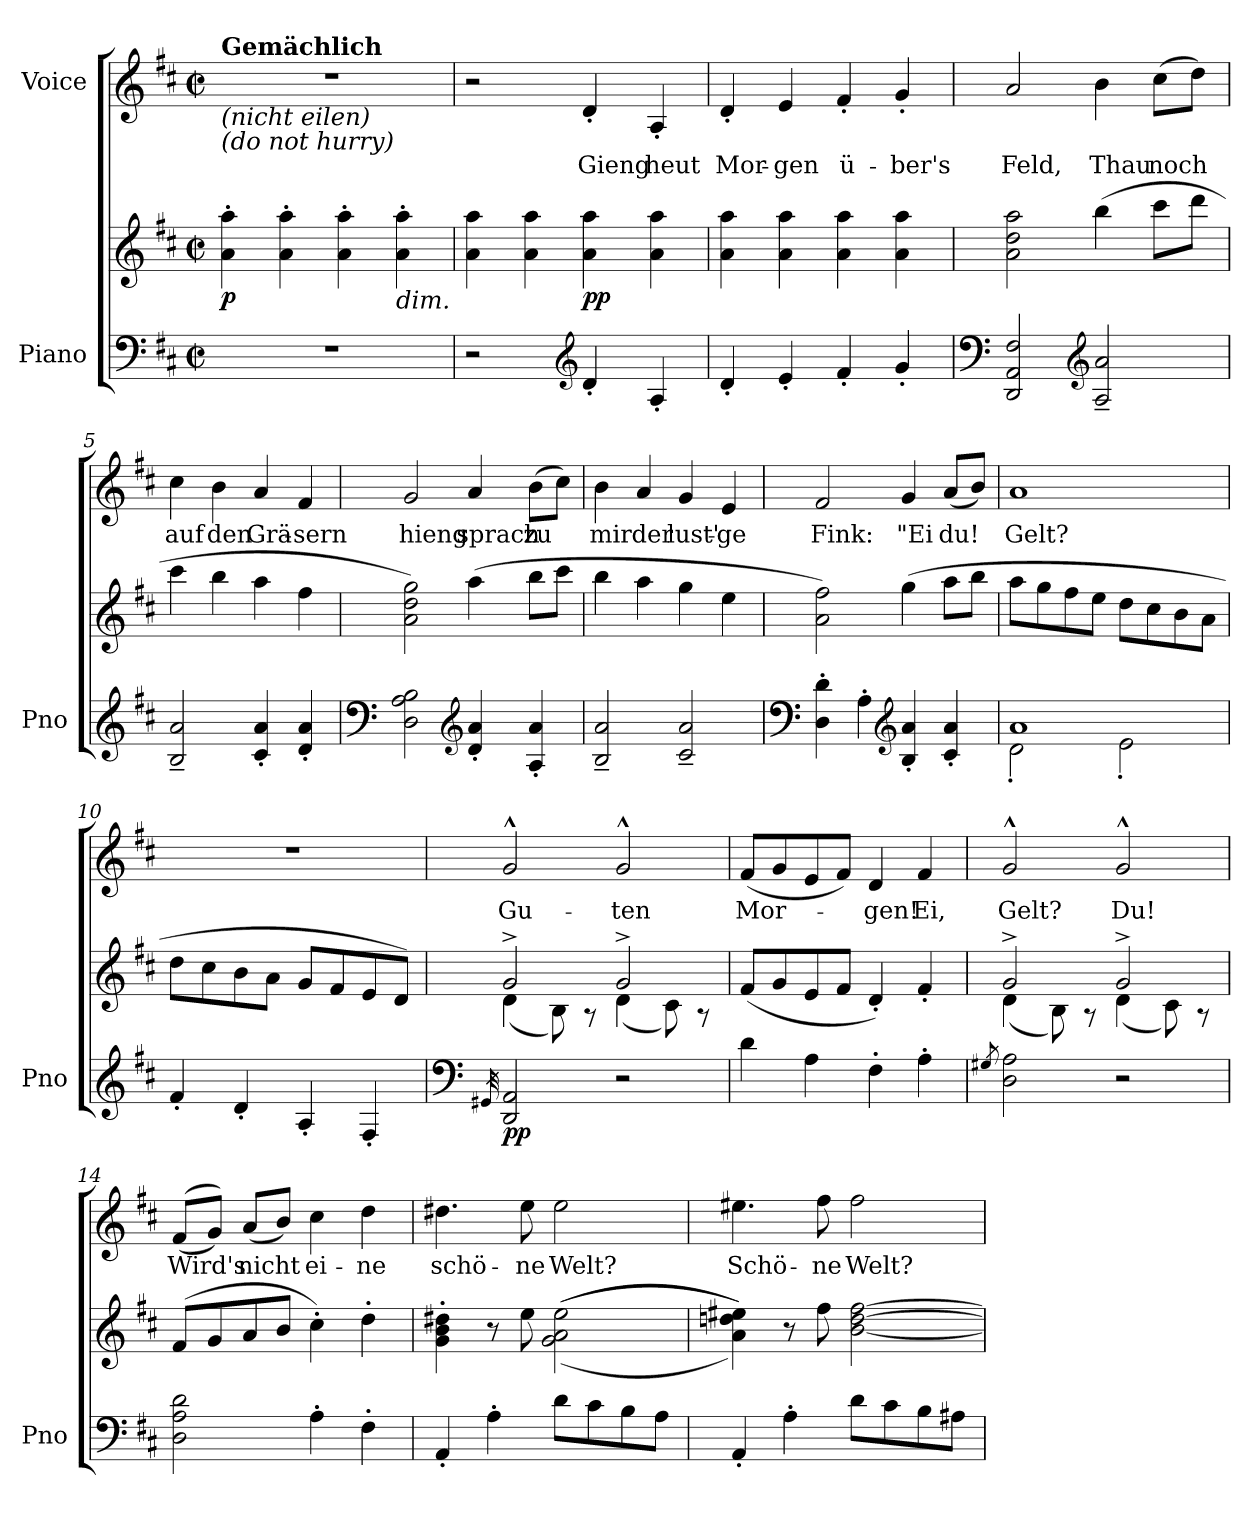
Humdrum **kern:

**kern	**kern	**dynam	**kern	**text
*part2	*part2	*part2	*part1	*part1
*staff3	*staff2	*staff2/3	*staff1	*staff1
*I"Piano	*	*	*I"Voice	*
*I'Pno	*	*	*	*
*clefF4	*clefG2	*	*clefG2	*
*k[f#c#]	*k[f#c#]	*	*k[f#c#]	*
*M2/2	*M2/2	*	*M2/2	*
*met(c|)	*met(c|)	*	*met(c|)	*
=1	=1	=1	=1	=1
!	!	!	!LO:TX:a:B:t=Gemächlich	!
!	!	!	!LO:TX:b:i:t=(nicht eilen)	!
!	!	!	!LO:TX:b:i:t=(do not hurry)	!
!	!	!LO:DY:b	!	!
1r	4a\' 4aa\'	p	1r	.
.	4a\' 4aa\'	.	.	.
.	4a\' 4aa\'	.	.	.
!	!LO:TX:b:i:t=dim.	!	!	!
.	4a\' 4aa\'	.	.	.
=2	=2	=2	=2	=2
2r	4a\ 4aa\	.	2r	.
.	4a\ 4aa\	.	.	.
*clefG2	*	*	*	*
!	!	!LO:DY:b	!	!LO:LY:b
4d'/	4a\ 4aa\	pp	4d'/	Gieng
!	!	!	!	!LO:LY:b
4A'/	4a\ 4aa\	.	4A'/	heut
=3	=3	=3	=3	=3
!	!	!	!	!LO:LY:b
4d'/	4a\ 4aa\	.	4d'/	Mor-
!	!	!	!	!LO:LY:b
4e'/	4a\ 4aa\	.	4e/	-gen
!	!	!	!	!LO:LY:b
4f#'/	4a\ 4aa\	.	4f#'/	ü-
!	!	!	!	!LO:LY:b
4g'/	4a\ 4aa\	.	4g'/	-ber's
=4	=4	=4	=4	=4
*clefF4	*	*	*	*
!	!	!	!	!LO:LY:b
2DD/ 2AA/ 2F#/	2a\ 2dd\ 2aa\	.	2a/	Feld,
*clefG2	*	*	*	*
!	!	!	!	!LO:LY:b
2A/~ 2a/~	(4bb\	.	4b\	Thau
!	!	!	!	!LO:LY:b
.	8ccc#\L	.	(8cc#\L	-noch
.	8ddd\J	.	8dd\J)	.
!!LO:LB:g=z
=5	=5	=5	=5	=5
!	!	!	!	!LO:LY:b
2B/~ 2a/~	4ccc#\	.	4cc#\	auf
!	!	!	!	!LO:LY:b
.	4bb\	.	4b\	den
!	!	!	!	!LO:LY:b
4c#/' 4a/'	4aa\	.	4a/	Grä-
!	!	!	!	!LO:LY:b
4d/' 4a/'	4ff#\	.	4f#/	-sern
=6	=6	=6	=6	=6
*clefF4	*	*	*	*
!	!	!	!	!LO:LY:b
2D\ 2A\ 2B\	2a\ 2dd\ 2gg\)	.	2g/	hieng
*clefG2	*	*	*	*
!	!	!	!	!LO:LY:b
4d/' 4a/'	(4aa\	.	4a/	sprach
!	!	!	!	!LO:LY:b
4A/' 4a/'	8bb\L	.	(8b\L	zu
.	8ccc#\J	.	8cc#\J)	.
=7	=7	=7	=7	=7
!	!	!	!	!LO:LY:b
2B/~ 2a/~	4bb\	.	4b\	mir
!	!	!	!	!LO:LY:b
.	4aa\	.	4a/	der
!	!	!	!	!LO:LY:b
2c#/~ 2a/~	4gg\	.	4g/	lust'-
!	!	!	!	!LO:LY:b
.	4ee\	.	4e/	-ge
=8	=8	=8	=8	=8
*clefF4	*	*	*	*
!	!	!	!	!LO:LY:b
4D\' 4d\'	2a\ 2ff#\)	.	2f#/	Fink:
4A'\	.	.	.	.
*clefG2	*	*	*	*
!	!	!	!	!LO:LY:b
4B/' 4a/'	(4gg\	.	4g/	"Ei
!	!	!	!	!LO:LY:b
4c#/' 4a/'	8aa\L	.	(8a/L	du!
.	8bb\J	.	8b/J)	.
=9	=9	=9	=9	=9
*^	*	*	*	*
!	!	!	!	!	!LO:LY:b
1a	2d'\	8aa\L	.	1a	Gelt?
.	.	8gg\	.	.	.
.	.	8ff#\	.	.	.
.	.	8ee\J	.	.	.
.	2e'\	8dd\L	.	.	.
.	.	8cc#\	.	.	.
.	.	8b\	.	.	.
.	.	8a\J	.	.	.
*v	*v	*	*	*	*
!!LO:LB:g=z
=10	=10	=10	=10	=10
4f#'/	8dd\L	.	1r	.
.	8cc#\	.	.	.
4d'/	8b\	.	.	.
.	8a\J	.	.	.
4A'/	8g/L	.	.	.
.	8f#/	.	.	.
4F#'/	8e/	.	.	.
.	8d/J)	.	.	.
=11	=11	=11	=11	=11
*clefF4	*	*	*	*
32qGG#X/	.	.	.	.
*	*^	*	*	*
!	!	!	!LO:DY:b=2	!	!LO:LY:b
2DD/ 2AA/	2g^/	(4d\	pp	2g^^/	Gu-
.	.	8B\)	.	.	.
.	.	8r	.	.	.
!	!	!	!	!	!LO:LY:b
2r	2g^/	(4d\	.	2g^^/	-ten
.	.	8c#\)	.	.	.
.	.	8r	.	.	.
=12	=12	=12	=12	=12	=12
!	!	!	!	!	!LO:LY:b
*	*v	*v	*	*	*
4d\	(8f#/L	.	(8f#/L	Mor-
.	8g/	.	8g/	.
4A\	8e/	.	8e/	.
.	8f#/J	.	8f#/J)	.
!	!	!	!	!LO:LY:b
4F#'\	4d'/)	.	4d/	-gen!
!	!	!	!	!LO:LY:b
4A'\	4f#'/	.	4f#/	Ei,
=13	=13	=13	=13	=13
8qG#X/	.	.	.	.
*	*^	*	*	*
!	!	!	!	!	!LO:LY:b
2D\ 2A\	2g^/	(4d\	.	2g^^/	Gelt?
.	.	8B\)	.	.	.
.	.	8r	.	.	.
!	!	!	!	!	!LO:LY:b
2r	2g^/	(4d\	.	2g^^/	Du!
.	.	8c#\)	.	.	.
.	.	8r	.	.	.
=14	=14	=14	=14	=14	=14
!	!	!	!	!	!LO:LY:b
*	*v	*v	*	*	*
2D\ 2A\ 2d\	(8f#/L	.	((8f#/L	Wird's
.	8g/	.	8g/J))	.
!	!	!	!	!LO:LY:b
.	8a/	.	(8a/L	nicht
.	8b/J	.	8b/J)	.
!	!	!	!	!LO:LY:b
4A'\	4cc#'\)	.	4cc#\	ei-
!	!	!	!	!LO:LY:b
4F#'\	4dd'\	.	4dd\	-ne
!!LO:LB:g=z
=15	=15	=15	=15	=15
!	!	!	!	!LO:LY:b
4AA'/	4g\' 4b\' 4dd#X\'	.	4.dd#X\	schö-
4A'\	8r	.	.	.
!	!	!	!	!LO:LY:b
.	8ee\	.	8ee\	-ne
!	!	!	!	!LO:LY:b
8d\L	(((2g\ 2a\ 2ee\	.	2ee\	Welt?
8c#\	.	.	.	.
8B\	.	.	.	.
8A\J	.	.	.	.
=16	=16	=16	=16	=16
!	!	!	!	!LO:LY:b
4AA'/	4a\ 4ddn\ 4ee#X\)))	.	4.ee#X\	Schö-
4A'\	8r	.	.	.
!	!	!	!	!LO:LY:b
.	8ff#\	.	8ff#\	-ne
!	!	!	!	!LO:LY:b
8d\L	[2b\ [2dd\ [2ff#\	.	2ff#\	Welt?
8c#\	.	.	.	.
8B\	.	.	.	.
8A#X\J	.	.	.	.
=	=	=	=	=
*-	*-	*-	*-	*-
